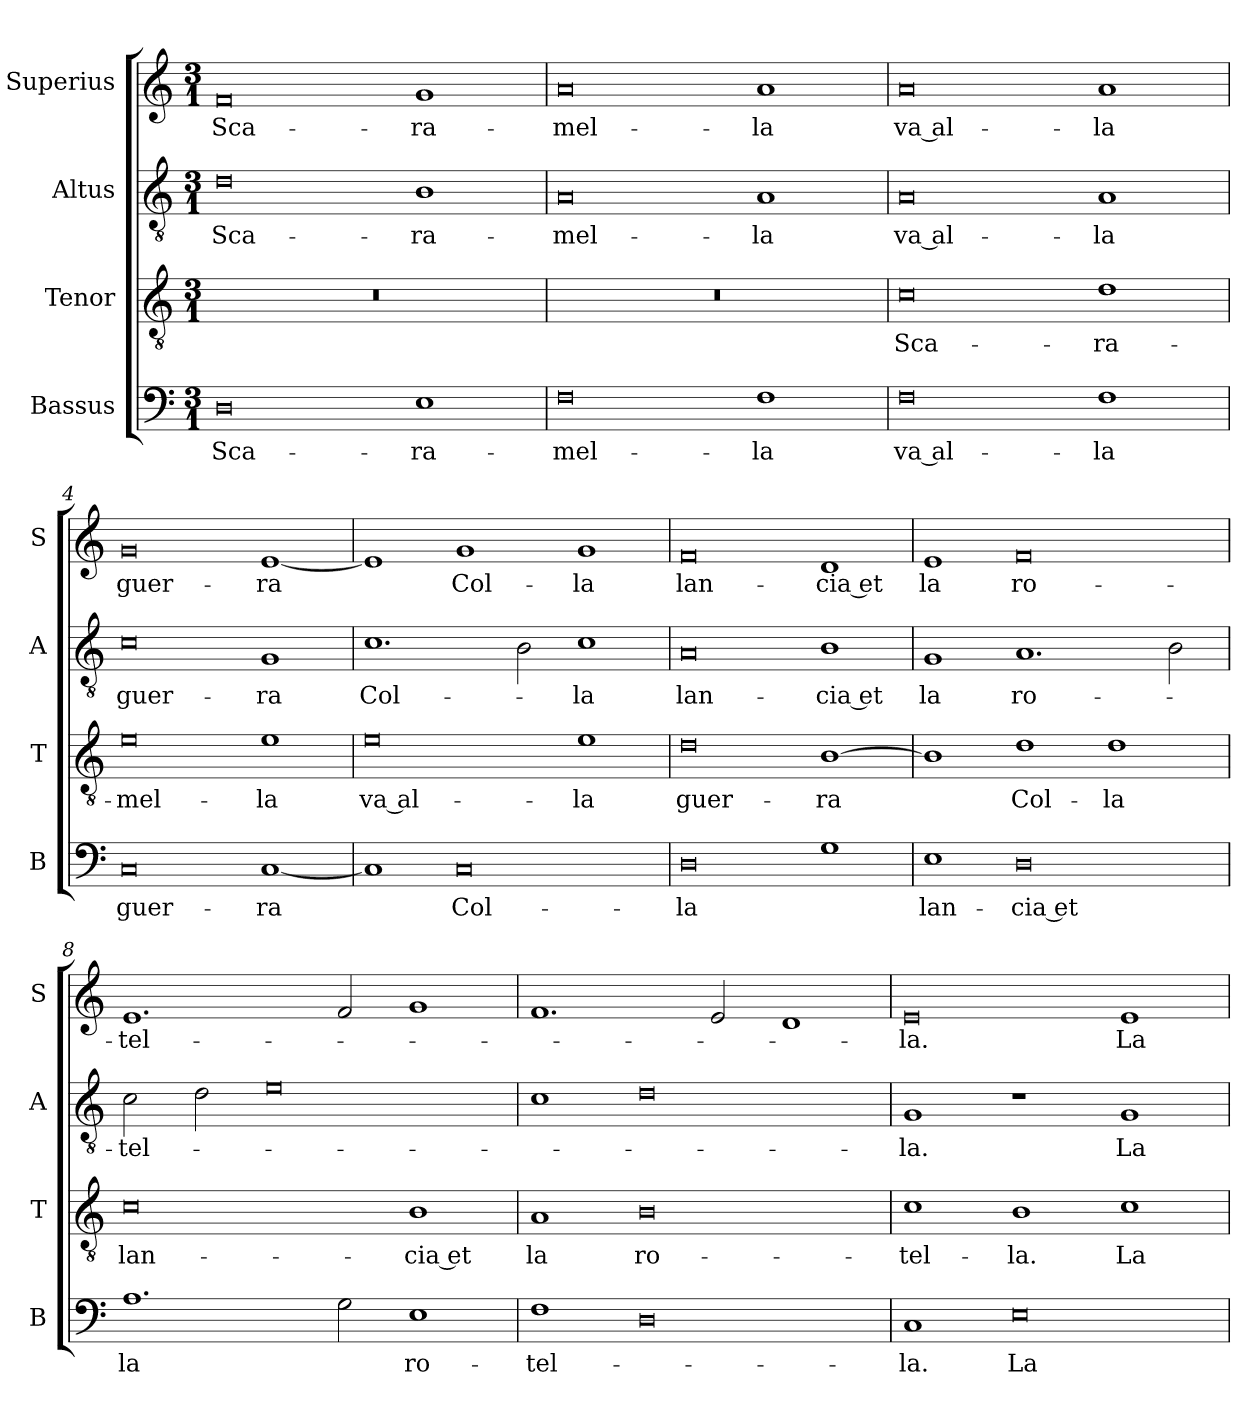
**kern	**text	**kern	**text	**kern	**text	**kern	**text
*part4	*part4	*part3	*part3	*part2	*part2	*part1	*part1
*staff4	*staff4	*staff3	*staff3	*staff2	*staff2	*staff1	*staff1
*I"Bassus	*	*I"Tenor	*	*I"Altus	*	*I"Superius	*
*I'B	*	*I'T	*	*I'A	*	*I'S	*
*clefF4	*	*clefGv2	*	*clefGv2	*	*clefG2	*
*k[]	*	*k[]	*	*k[]	*	*k[]	*
*M3/1	*	*M3/1	*	*M3/1	*	*M3/1	*
=1	=1	=1	=1	=1	=1	=1	=1
0D	Sca-	0.r	.	0d	Sca-	0f	Sca-
1E	-ra-	.	.	1B	-ra-	1g	-ra-
=2	=2	=2	=2	=2	=2	=2	=2
0F	-mel-	0.r	.	0A	-mel-	0a	-mel-
1F	-la	.	.	1A	-la	1a	-la
=3	=3	=3	=3	=3	=3	=3	=3
0F	va al-	0c	Sca-	0A	va al-	0a	va al-
1F	-la	1d	-ra-	1A	-la	1a	-la
=4	=4	=4	=4	=4	=4	=4	=4
0C	guer-	0e	-mel-	0c	guer-	0g	guer-
[1C	-ra	1e	-la	1G	-ra	[1e	-ra
=5	=5	=5	=5	=5	=5	=5	=5
1C]	.	0e	va al-	1.c	Col-	1e]	.
0C	Col-	.	.	.	.	1g	Col-
.	.	.	.	2B\	.	.	.
.	.	1e	-la	1c	-la	1g	-la
=6	=6	=6	=6	=6	=6	=6	=6
0D	-la	0d	guer-	0A	lan-	0f	lan-
1G	.	[1B	-ra	1B	-cia et	1d	-cia et
=7	=7	=7	=7	=7	=7	=7	=7
1E	lan-	1B]	.	1G	la	1e	la
0D	-cia et	1d	Col-	1.A	ro-	0f	ro-
.	.	1d	-la	.	.	.	.
.	.	.	.	2B\	.	.	.
=8	=8	=8	=8	=8	=8	=8	=8
1.A	la	0c	lan-	2c\	-tel-	1.e	-tel-
.	.	.	.	2d\	.	.	.
.	.	.	.	0e	.	.	.
2G\	.	.	.	.	.	2f/	.
1E	ro-	1B	-cia et	.	.	1g	.
=9	=9	=9	=9	=9	=9	=9	=9
1F	-tel-	1A	la	1c	.	1.f	.
0D	.	0B	ro-	0d	.	.	.
.	.	.	.	.	.	2e/	.
.	.	.	.	.	.	1d	.
=10	=10	=10	=10	=10	=10	=10	=10
1C	-la.	1c	tel-	1G	-la.	0e	-la.
0E	La	1B	-la.	1r	.	.	.
.	.	1c	La	1G	La	1e	La
=	=	=	=	=	=	=	=
*-	*-	*-	*-	*-	*-	*-	*-
